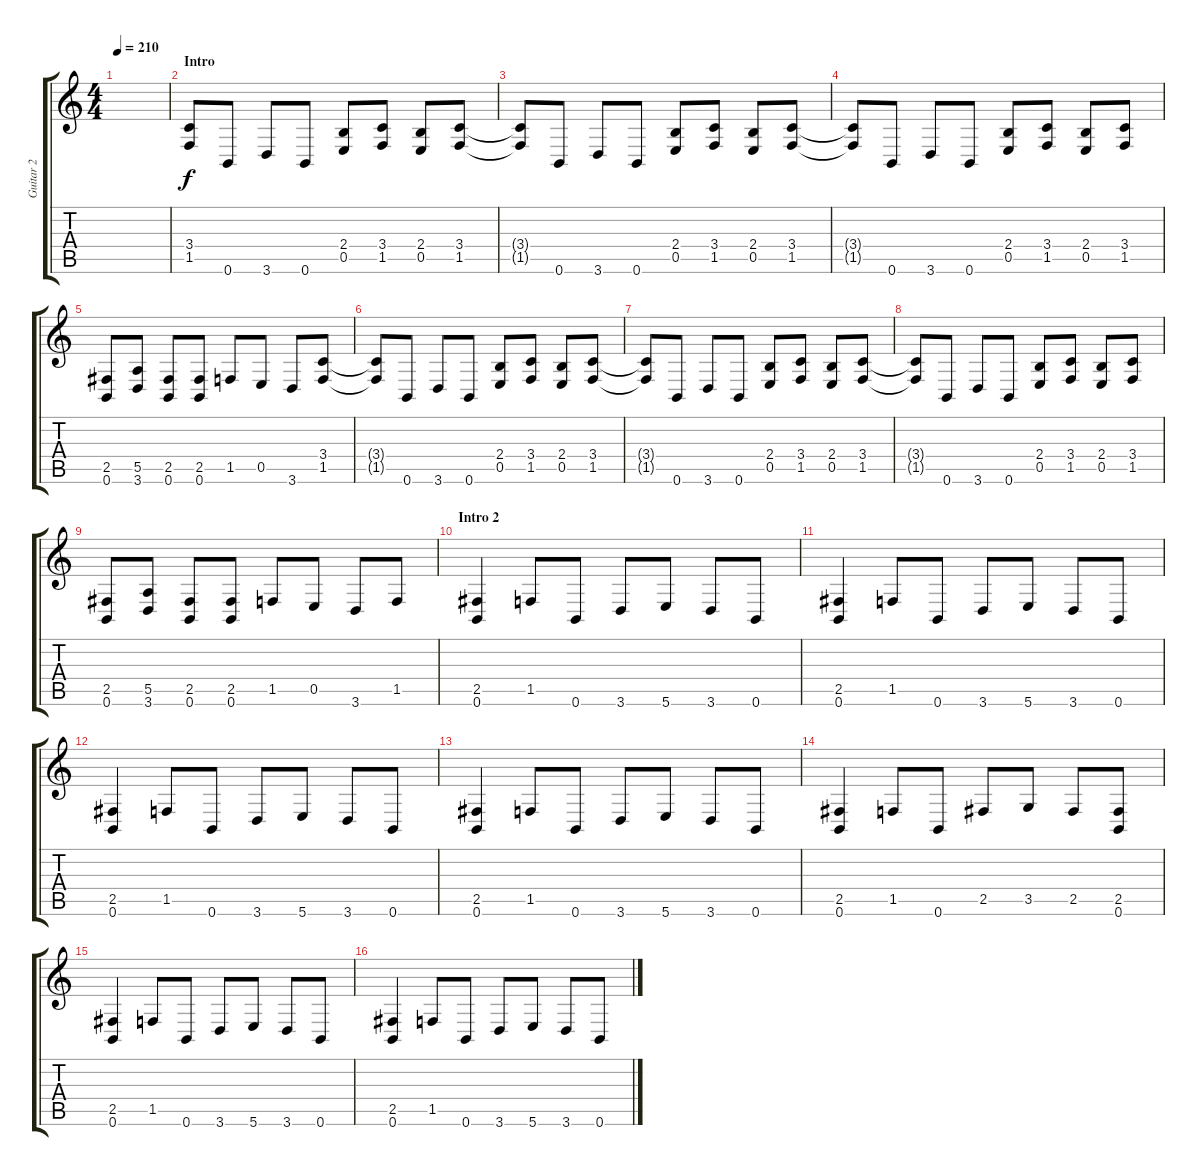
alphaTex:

\track ("Guitar 2" "Guitar 2") {instrument overdrivenguitar}
\staff {score tabs}
\tuning (B3 Gb3 D3 A2 E2 B1) {hide}
\ts (4 4)
\tempo 210
\clef g2
\ks c
|
\section ("" "Intro")
(3.4 1.5).8 0.6.8 3.6.8 0.6.8 (2.4 0.5).8 (3.4 1.5).8 (2.4 0.5).8 (3.4 1.5).8 |
(3.4{t} 1.5{t}).8 0.6.8 3.6.8 0.6.8 (2.4 0.5).8 (3.4 1.5).8 (2.4 0.5).8 (3.4 1.5).8 |
(3.4{t} 1.5{t}).8 0.6.8 3.6.8 0.6.8 (2.4 0.5).8 (3.4 1.5).8 (2.4 0.5).8 (3.4 1.5).8 |
(2.5 0.6).8 (5.5 3.6).8 (2.5 0.6).8 (2.5 0.6).8 1.5.8 0.5.8 3.6.8 (3.4 1.5).8 |
(3.4{t} 1.5{t}).8 0.6.8 3.6.8 0.6.8 (2.4 0.5).8 (3.4 1.5).8 (2.4 0.5).8 (3.4 1.5).8 |
(3.4{t} 1.5{t}).8 0.6.8 3.6.8 0.6.8 (2.4 0.5).8 (3.4 1.5).8 (2.4 0.5).8 (3.4 1.5).8 |
(3.4{t} 1.5{t}).8 0.6.8 3.6.8 0.6.8 (2.4 0.5).8 (3.4 1.5).8 (2.4 0.5).8 (3.4 1.5).8 |
(2.5 0.6).8 (5.5 3.6).8 (2.5 0.6).8 (2.5 0.6).8 1.5.8 0.5.8 3.6.8 1.5.8 |
\section ("" "Intro 2")
(2.5 0.6).4 1.5.8 0.6.8 3.6.8 5.6.8 3.6.8 0.6.8 |
(2.5 0.6).4 1.5.8 0.6.8 3.6.8 5.6.8 3.6.8 0.6.8 |
(2.5 0.6).4 1.5.8 0.6.8 3.6.8 5.6.8 3.6.8 0.6.8 |
(2.5 0.6).4 1.5.8 0.6.8 3.6.8 5.6.8 3.6.8 0.6.8 |
(2.5 0.6).4 1.5.8 0.6.8 2.5.8 3.5.8 2.5.8 (2.5 0.6).8 |
(2.5 0.6).4 1.5.8 0.6.8 3.6.8 5.6.8 3.6.8 0.6.8 |
(2.5 0.6).4 1.5.8 0.6.8 3.6.8 5.6.8 3.6.8 0.6.8
